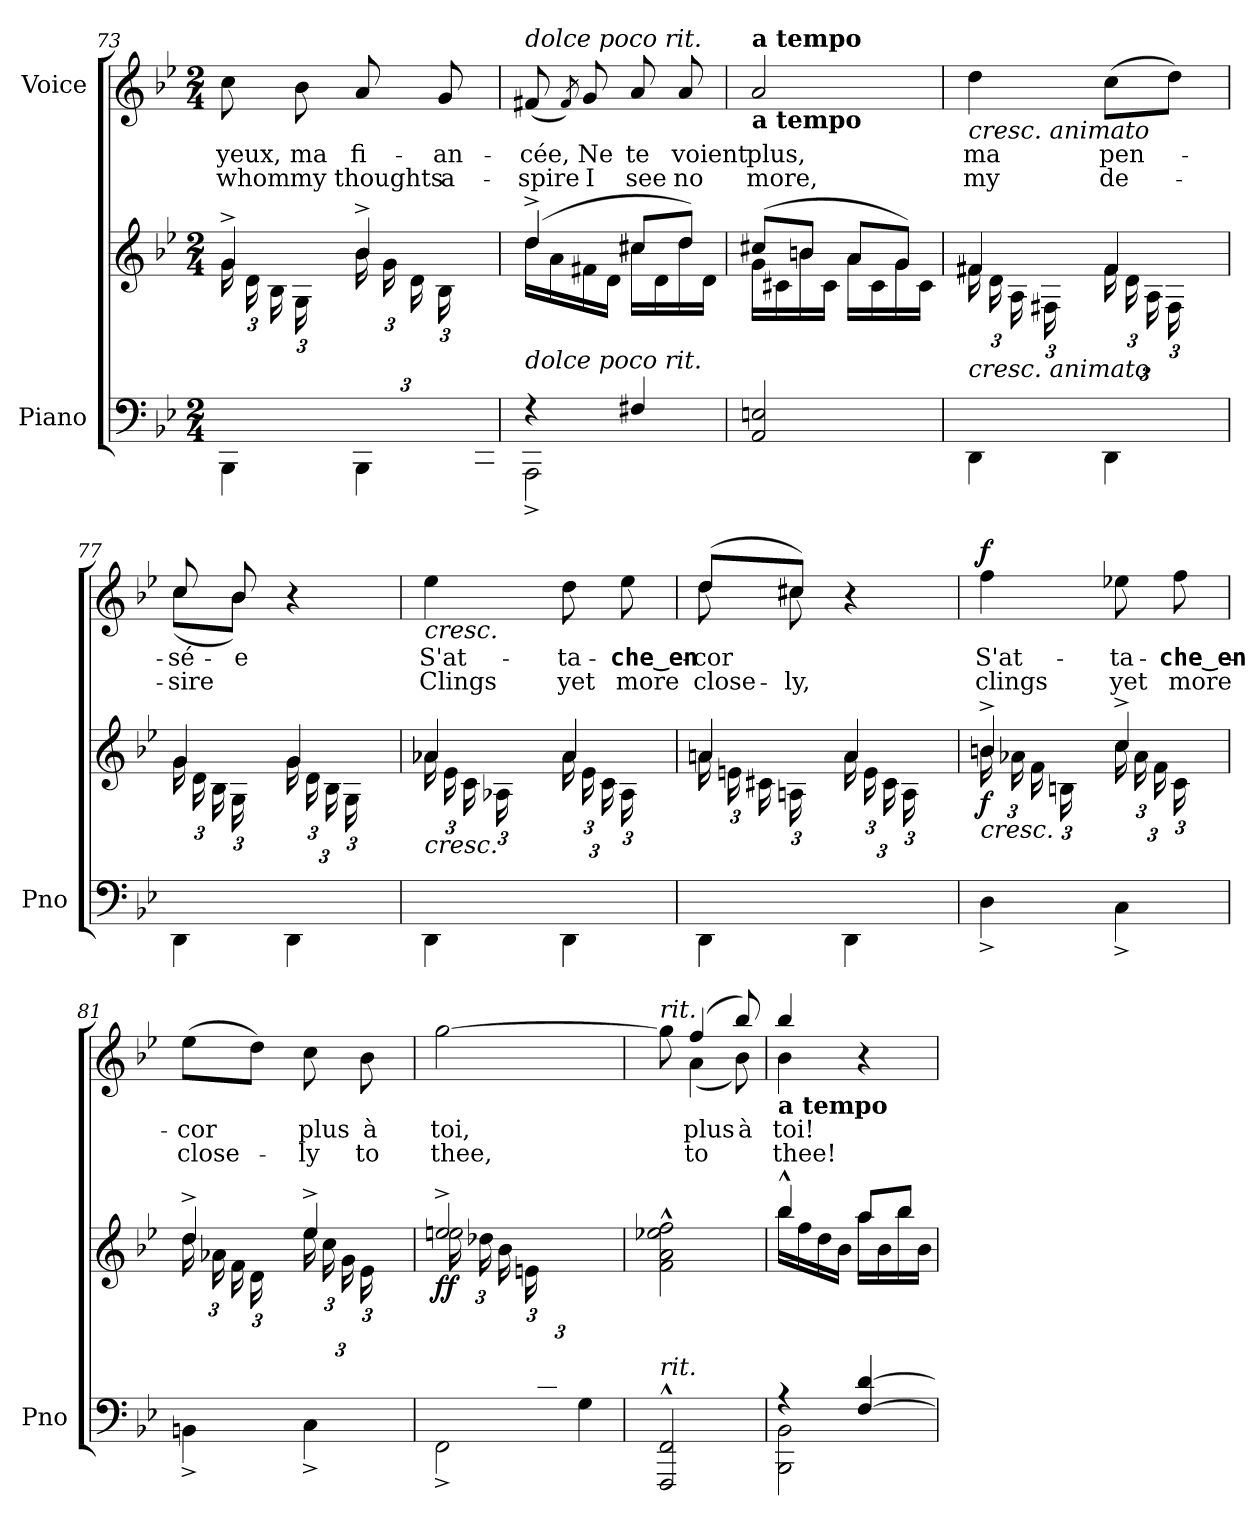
**kern	**kern	**dynam	**kern	**text	**text	**dynam
*part2	*part2	*part2	*part1	*part1	*part1	*part1
*staff3	*staff2	*staff2/3	*staff1	*staff1	*staff1	*staff1
*I"Piano	*	*	*I"Voice	*	*	*
*I'Pno	*	*	*	*	*	*
*clefF4	*clefG2	*	*clefG2	*	*	*
*k[b-e-]	*k[b-e-]	*	*k[b-e-]	*	*	*
*M2/4	*M2/4	*	*M2/4	*	*	*
=73	=73	=73	=73	=73	=73	=73
*^	*^	*	*	*	*	*
*	*	*	*Xbrackettup	*	*	*	*	*
6ryy	4BBB-\	(4g^/	24g\LL	.	8cc\	yeux,	whom	.
.	.	.	24d\	.	.	.	.	.
.	.	.	24B-\	.	.	.	.	.
.	.	.	24G\	.	8b-\	ma	my	.
24BB-/	.	.	12ryy	.	.	.	.	.
24GG/JJ)	.	.	.	.	.	.	.	.
6ryy	4BBB-\	(4b-^/	24b-\LL	.	8a/	fi-	thoughts	.
.	.	.	24g\	.	.	.	.	.
.	.	.	24d\	.	.	.	.	.
.	.	.	24B-\	.	8g/	-an-	a-	.
24BB-/	.	.	12ryy	.	.	.	.	.
24BBB-/JJ)	.	.	.	.	.	.	.	.
=74	=74	=74	=74	=74	=74	=74	=74	=74
!	!	!	!	!	!LO:TX:i:t=dolce  poco rit.	!	!	!
!LO:TX:i:t=dolce  poco rit.	!	!	!	!	!	!	!	!
4r	2AAA^\	(4dd^/	16dd\LL	.	(8f#X/	-cée,	-spire	.
.	.	.	16a\	.	.	.	.	.
.	.	.	.	.	8qf#/)	.	.	.
.	.	.	16f#X\	.	8g/	Ne	I	.
.	.	.	16d\JJ	.	.	.	.	.
4F#X/	.	8cc#X/L	16cc#\LL	.	8a/	te	see	.
.	.	.	16d\	.	.	.	.	.
.	.	8dd/J)	16dd\	.	8a/	voient	no	.
.	.	.	16d\JJ	.	.	.	.	.
*v	*v	*	*	*	*	*	*	*
=75	=75	=75	=75	=75	=75	=75	=75
!	!	!	!	!LO:TX:b:B:t=a tempo	!	!	!
!	!	!	!	!LO:TX:a:B:t=a tempo	!	!	!
2AA/ 2En/	(8cc#X/L	16g\LL	.	2a/	plus,	more,	.
.	.	16c#X\	.	.	.	.	.
.	8bn/J	16b\	.	.	.	.	.
.	.	16c#\JJ	.	.	.	.	.
.	8a/L	16a\LL	.	.	.	.	.
.	.	16c#\	.	.	.	.	.
.	8g/J)	16g\	.	.	.	.	.
.	.	16c#\JJ	.	.	.	.	.
=76	=76	=76	=76	=76	=76	=76	=76
*^	*	*	*	*	*	*	*
!	!	!	!	!	!LO:TX:b:i:t=cresc. animato	!	!	!
!	!	!LO:TX:b:i:t=cresc. animato	!	!	!	!	!	!
6ryy	4DD\	(4f#X/	24f#\LL	.	4dd\	ma	my	.
.	.	.	24d\	.	.	.	.	.
.	.	.	24A\	.	.	.	.	.
.	.	.	24F#X\	.	.	.	.	.
24D/	.	.	12ryy	.	.	.	.	.
24AA/JJ)	.	.	.	.	.	.	.	.
6ryy	4DD\	(4f#/	24f#\LL	.	(8cc\L	pen-	de-	.
.	.	.	24d\	.	.	.	.	.
.	.	.	24A\	.	.	.	.	.
.	.	.	24F#\	.	8dd\J)	.	.	.
24D/	.	.	12ryy	.	.	.	.	.
24AA/JJ)	.	.	.	.	.	.	.	.
=77	=77	=77	=77	=77	=77	=77	=77	=77
*	*	*	*	*	*^	*	*	*
6ryy	4DD\	(4g/	24g\LL	.	8cc/	(8cc\L	-sé-	-sire	.
.	.	.	24d\	.	.	.	.	.	.
.	.	.	24B-\	.	.	.	.	.	.
.	.	.	24G\	.	8b-/	8b-\J)	-e	.	.
24D/	.	.	12ryy	.	.	.	.	.	.
24BB-/JJ)	.	.	.	.	.	.	.	.	.
6ryy	4DD\	(4g/	24g\LL	.	4r	4ryy	.	.	.
.	.	.	24d\	.	.	.	.	.	.
.	.	.	24B-\	.	.	.	.	.	.
.	.	.	24G\	.	.	.	.	.	.
24D/	.	.	12ryy	.	.	.	.	.	.
24BB-/JJ)	.	.	.	.	.	.	.	.	.
*	*	*	*	*	*v	*v	*	*	*
=78	=78	=78	=78	=78	=78	=78	=78	=78
!	!	!	!	!	!LO:TX:b:i:t=cresc.	!	!	!
!	!	!LO:TX:b:i:t=cresc.	!	!	!	!	!	!
6ryy	4DD\	(4a-X/	24a-\LL	.	4ee-\	S'at-	Clings	.
.	.	.	24e-\	.	.	.	.	.
.	.	.	24c\	.	.	.	.	.
.	.	.	24A-X\	.	.	.	.	.
24E-/	.	.	12ryy	.	.	.	.	.
24AA-X/JJ)	.	.	.	.	.	.	.	.
6ryy	4DD\	(4a-/	24a-\LL	.	8dd\	-ta-	yet	.
.	.	.	24e-\	.	.	.	.	.
.	.	.	24c\	.	.	.	.	.
.	.	.	24A-\	.	8ee-\	-che‿en-	more	.
24E-/	.	.	12ryy	.	.	.	.	.
24AA-/JJ)	.	.	.	.	.	.	.	.
=79	=79	=79	=79	=79	=79	=79	=79	=79
*	*	*	*	*	*^	*	*	*
6ryy	4DD\	(4an/	24a\LL	.	(8dd/L	8dd\	-cor	close-	.
.	.	.	24en\	.	.	.	.	.	.
.	.	.	24c#X\	.	.	.	.	.	.
.	.	.	24An\	.	8cc#X/J)	8cc#\	.	-ly,	.
24En/	.	.	12ryy	.	.	.	.	.	.
24AAn/JJ)	.	.	.	.	.	.	.	.	.
6ryy	4DD\	(4a/	24a\LL	.	4r	4ryy	.	.	.
.	.	.	24e\	.	.	.	.	.	.
.	.	.	24c#\	.	.	.	.	.	.
.	.	.	24A\	.	.	.	.	.	.
24E/	.	.	12ryy	.	.	.	.	.	.
24AA/JJ)	.	.	.	.	.	.	.	.	.
*	*	*	*	*	*v	*v	*	*	*
=80	=80	=80	=80	=80	=80	=80	=80	=80
!	!	!LO:TX:b:i:t=cresc.	!	!	!	!	!	!
!	!	!	!	!LO:DY:b	!	!	!	!LO:DY:b
6ryy	4D^<\	(4bn^/	24b\LL	f	4ff\	S'at-	clings	f
.	.	.	24a-X\	.	.	.	.	.
.	.	.	24f\	.	.	.	.	.
.	.	.	24Bn\	.	.	.	.	.
24A-X/	.	.	12ryy	.	.	.	.	.
24F/JJ)	.	.	.	.	.	.	.	.
6ryy	4C^<\	(4cc^/	24cc\LL	.	8ee-X\	-ta-	yet	.
.	.	.	24a-\	.	.	.	.	.
.	.	.	24f\	.	.	.	.	.
.	.	.	24c\	.	8ff\	-che‿en-	more	.
24A-/	.	.	12ryy	.	.	.	.	.
24F/JJ)	.	.	.	.	.	.	.	.
=81	=81	=81	=81	=81	=81	=81	=81	=81
6ryy	4BBn^<\	(4dd^/	24dd\LL	.	(8ee-\L	-cor	close-	.
.	.	.	24a-X\	.	.	.	.	.
.	.	.	24f\	.	.	.	.	.
.	.	.	24d\	.	8dd\J)	.	.	.
24A-X/	.	.	12ryy	.	.	.	.	.
24F/JJ)	.	.	.	.	.	.	.	.
6ryy	4C^<\	(4ee-^/	24ee-\LL	.	8cc\	plus	-ly	.
.	.	.	24cc\	.	.	.	.	.
.	.	.	24g\	.	.	.	.	.
.	.	.	24e-\	.	8b-\	à	to	.
24G/	.	.	12ryy	.	.	.	.	.
24C/JJ)	.	.	.	.	.	.	.	.
=82	=82	=82	=82	=82	=82	=82	=82	=82
!	!	!	!LO:N:head=open	!LO:DY:b	!	!	!	!
6ryy	2FF^<\	(2een^/	24ee\LL	ff	[2gg\	toi,	thee,	.
.	.	.	24dd-X\	.	.	.	.	.
.	.	.	24b-\	.	.	.	.	.
.	.	.	24en\	.	.	.	.	.
24d-X/	.	.	3ryy	.	.	.	.	.
24B-/JJ	.	.	.	.	.	.	.	.
4G\)	.	.	.	.	.	.	.	.
*v	*v	*	*	*	*	*	*	*
*	*v	*v	*	*	*	*	*
=83	=83	=83	=83	=83	=83	=83
*	*	*	*^	*	*	*
!	!	!	!LO:TX:a:i:t=rit.	!	!	!	!
!LO:TX:i:t=rit.	!	!	!	!	!	!	!
2FFF/^^ 2FF/^^	2f\^^ 2a\^^ 2ee-X\^^ 2ff\^^	.	8gg\]	8ryy	.	.	.
.	.	.	(4ff/	(4a\	plus	to	.
.	.	.	8bb-/)	8b-\)	à	.	.
=84	=84	=84	=84	=84	=84	=84	=84
*^	*^	*	*	*	*	*	*
!	!	!	!	!	!LO:TX:b:B:t=a tempo	!	!	!	!
!	!	!	!	!LO:DY:b	!	!	!	!	!
!	!	!	!	!LO:DY:n=1:b	!	!	!	!	!
4r	2BBB-\ 2BB-\	4bb-^^/	16bb-\LL	ff other-dynamics	4bb-/	4b-\	toi!	thee!	.
.	.	.	16ff\	.	.	.	.	.	.
.	.	.	16dd\	.	.	.	.	.	.
.	.	.	16b-\JJ	.	.	.	.	.	.
[4F/ [4d/	.	8aa/L	16aa\LL	.	4r	4ryy	.	.	.
.	.	.	16b-\	.	.	.	.	.	.
.	.	8bb-/J	16bb-\	.	.	.	.	.	.
.	.	.	16b-\JJ	.	.	.	.	.	.
*v	*v	*	*	*	*v	*v	*	*	*
*	*v	*v	*	*	*	*	*
=	=	=	=	=	=	=
*-	*-	*-	*-	*-	*-	*-
